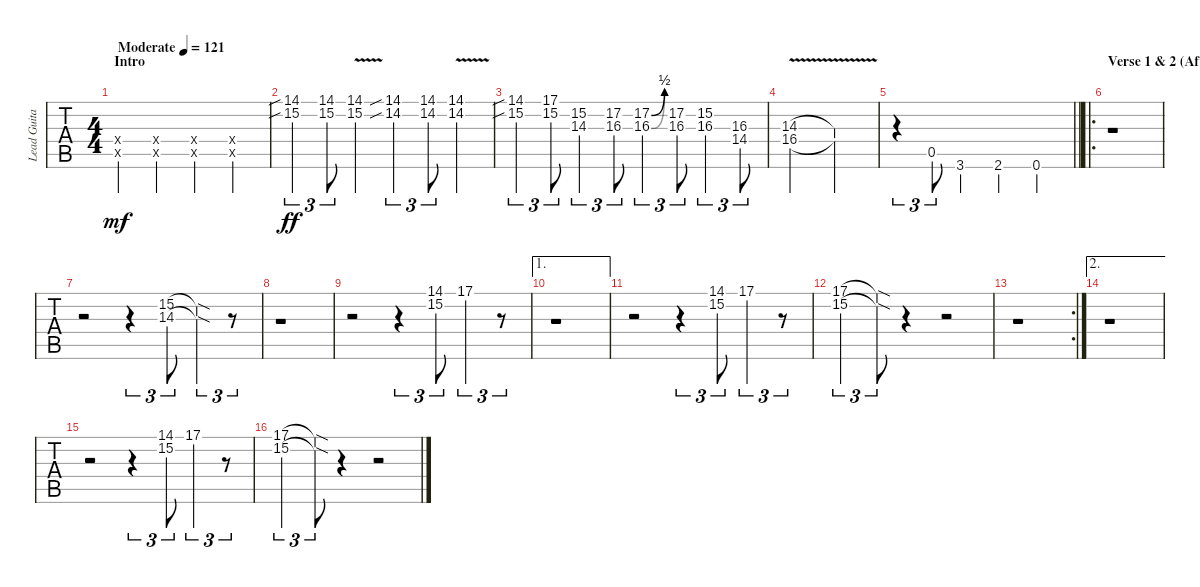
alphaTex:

\track ("Lead Guitar" "Lead Guita") {instrument electricguitarjazz}
\staff {tabs}
\tuning (E4 B3 G3 D3 A2 E2) {hide}
\ts (4 4)
\section ("" "Intro")
\tempo (121 "Moderate")
\clef g2
\ks c
(0.4{x} 0.5{x}).4{dy mf instrument electricguitarjazz} (0.4{x} 0.5{x}).4 (0.4{x} 0.5{x}).4 (0.4{x} 0.5{x}).4 |
(14.1{sib} 15.2{sib}).4{tu (3 2) dy ff} (14.1 15.2).8{tu (3 2)} (14.1{v} 15.2{v}).4 (14.1{sib} 14.2{sib}).4{tu (3 2)} (14.1 14.2).8{tu (3 2)} (14.1{v} 14.2{v}).4 |
(14.1{sib} 15.2{sib}).4{tu (3 2)} (17.1 15.2).8{tu (3 2)} (15.2 14.3).4{tu (3 2)} (17.2 16.3).8{tu (3 2)} (17.2{be (bend 0 0 60 2)} 16.3{be (bend 0 0 60 2)}).4{tu (3 2)} (17.2 16.3).8{tu (3 2)} (15.2 16.3).4{tu (3 2)} (16.3 14.4).8{tu (3 2)} |
(14.3{v} 16.4{v}).2 (14.3{t} 16.4{t}).2 |
\barLineRight lightlight
r.4{tu (3 2)} 0.5.8{tu (3 2)} 3.6.4 2.6.4 0.6.4 |
\ro
\section ("" "Verse 1 & 2 (After Repeat)")
r.1 |
r.2 r.4{tu (3 2)} (15.2 14.3).8{tu (3 2)} (15.2{sod t} 14.3{sod t}).4{tu (3 2)} r.8{tu (3 2)} |
r.1 |
r.2 r.4{tu (3 2)} (14.1 15.2).8{tu (3 2)} 17.1.4{tu (3 2)} r.8{tu (3 2)} |
\ae 1
r.1 |
r.2 r.4{tu (3 2)} (14.1 15.2).8{tu (3 2)} 17.1.4{tu (3 2)} r.8{tu (3 2)} |
(17.1 15.2).4{tu (3 2)} (17.1{sod t} 15.2{sod t}).8{tu (3 2)} r.4 r.2 |
\rc 2
r.1 |
\ae 2
r.1 |
r.2 r.4{tu (3 2)} (14.1 15.2).8{tu (3 2)} 17.1.4{tu (3 2)} r.8{tu (3 2)} |
(17.1 15.2).4{tu (3 2)} (17.1{sod t} 15.2{sod t}).8{tu (3 2)} r.4 r.2
